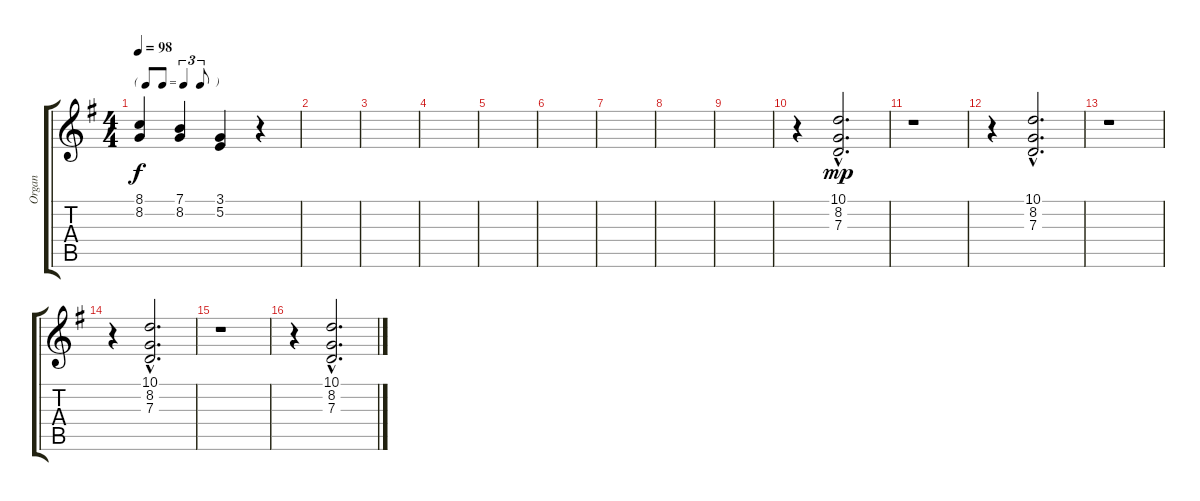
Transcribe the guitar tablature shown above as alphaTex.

\track ("Organ" "Organ") {instrument drawbarorgan}
\staff {score tabs}
\tuning (E4 B3 G3 D3 A2 E2) {hide}
\ts (4 4)
\tf triplet8th
\tempo 98
\clef g2
\ks g
(8.1 8.2).4{dy f} (7.1 8.2).4 (3.1 5.2).4 r.4 |
|
|
|
|
|
|
|
|
r.4 (10.1{hac} 8.2{hac} 7.3{hac}).2{d dy mp} |
r.1 |
r.4 (10.1{hac} 8.2{hac} 7.3{hac}).2{d} |
r.1 |
r.4 (10.1{hac} 8.2{hac} 7.3{hac}).2{d} |
r.1 |
r.4 (10.1{hac} 8.2{hac} 7.3{hac}).2{d}
